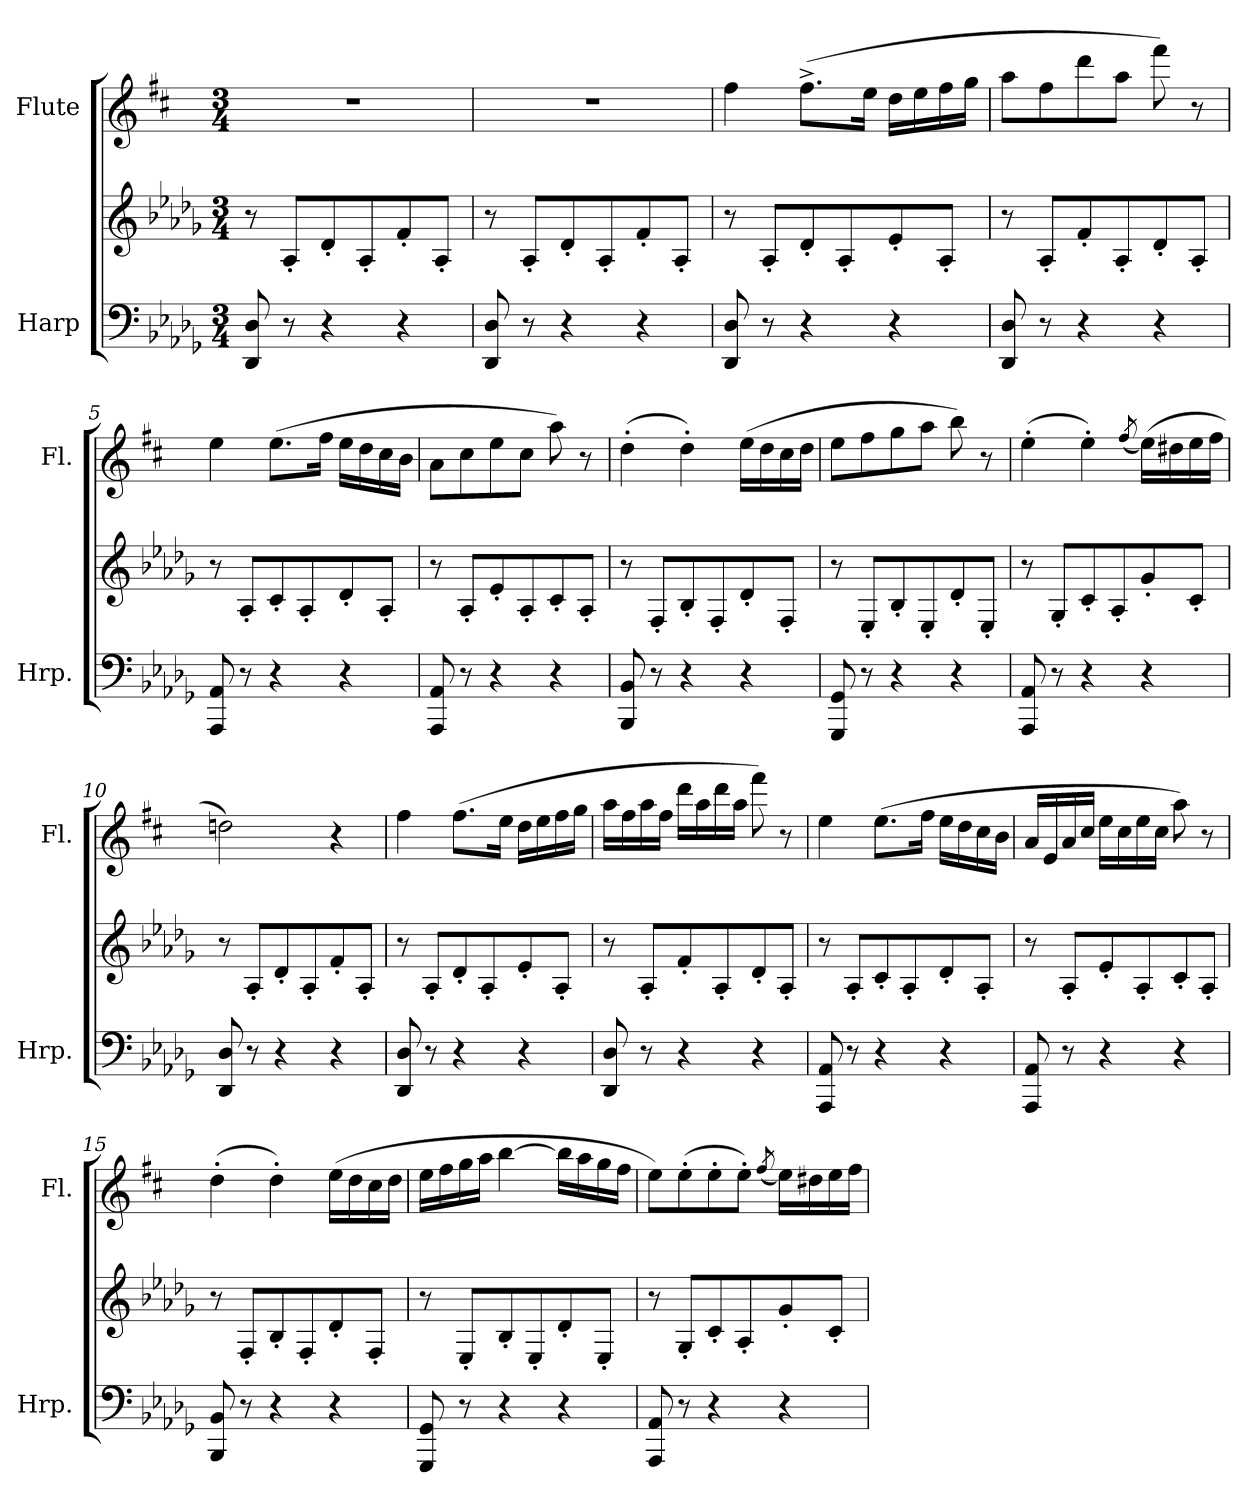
**kern	**kern	**kern
*part2	*part2	*part1
*staff3	*staff2	*staff1
*I"Harp	*	*I"Flute
*I'Hrp.	*	*I'Fl.
*clefF4	*clefG2	*clefG2
*	*	*ITrd0c1
*k[b-e-a-d-g-]	*k[b-e-a-d-g-]	*k[b-e-a-d-g-]
*M3/4	*M3/4	*M3/4
*MM70	*MM70	*MM70
=1	=1	=1
8DD-/ 8D-/	8r	2.r
8r	8A-'/L	.
4r	8d-'/	.
.	8A-'/	.
4r	8f'/	.
.	8A-'/J	.
=2	=2	=2
8DD-/ 8D-/	8r	2.r
8r	8A-'/L	.
4r	8d-'/	.
.	8A-'/	.
4r	8f'/	.
.	8A-'/J	.
=3	=3	=3
8DD-/ 8D-/	8r	4ff\
8r	8A-'/L	.
4r	8d-'/	(8.ff^\L
.	8A-'/	.
.	.	16ee-\Jk
4r	8e-'/	16dd-\LL
.	.	16ee-\
.	8A-'/J	16ff\
.	.	16gg-\JJ
=4	=4	=4
8DD-/ 8D-/	8r	8aa-\L
8r	8A-'/L	8ff\
4r	8f'/	8ddd-\
.	8A-'/	8aa-\J
4r	8d-'/	8fff\)
.	8A-'/J	8r
=5	=5	=5
8AAA-/ 8AA-/	8r	4ee-\
8r	8A-'/L	.
4r	8c'/	(8.ee-\L
.	8A-'/	.
.	.	16ff\Jk
4r	8d-'/	16ee-\LL
.	.	16dd-\
.	8A-'/J	16cc\
.	.	16b-\JJ
!!LO:LB:g=z
=6	=6	=6
8AAA-/ 8AA-/	8r	8a-\L
8r	8A-'/L	8cc\
4r	8e-'/	8ee-\
.	8A-'/	8cc\J
4r	8c'/	8aa-\)
.	8A-'/J	8r
=7	=7	=7
8BBB-/ 8BB-/	8r	(4dd-'\
8r	8F'/L	.
4r	8B-'/	4dd-'\)
.	8F'/	.
4r	8d-'/	(16ee-\LL
.	.	16dd-\
.	8F'/J	16cc\
.	.	16dd-\JJ
=8	=8	=8
8GGG-/ 8GG-/	8r	8ee-\L
8r	8E-'/L	8ff\
4r	8B-'/	8gg-\
.	8E-'/	8aa-\J
4r	8d-'/	8bb-\)
.	8E-'/J	8r
=9	=9	=9
8AAA-/ 8AA-/	8r	(4ee-'\
8r	8G-'/L	.
4r	8c'/	4ee-'\)
.	8A-'/	.
.	.	(8qff/
4r	8g-'/	(16ee-\LL)
.	.	16ddn\
.	8c'/J	16ee-\
.	.	16ff\JJ
=10	=10	=10
8DD-/ 8D-/	8r	2dd-X\)
8r	8A-'/L	.
4r	8d-'/	.
.	8A-'/	.
4r	8f'/	4r
.	8A-'/J	.
!!LO:LB:g=z
=11	=11	=11
8DD-/ 8D-/	8r	4ff\
8r	8A-'/L	.
4r	8d-'/	(8.ff\L
.	8A-'/	.
.	.	16ee-\Jk
4r	8e-'/	16dd-\LL
.	.	16ee-\
.	8A-'/J	16ff\
.	.	16gg-\JJ
=12	=12	=12
8DD-/ 8D-/	8r	16aa-\LL
.	.	16ff\
8r	8A-'/L	16aa-\
.	.	16ff\JJ
4r	8f'/	16ddd-\LL
.	.	16aa-\
.	8A-'/	16ddd-\
.	.	16aa-\JJ
4r	8d-'/	8fff\)
.	8A-'/J	8r
=13	=13	=13
8AAA-/ 8AA-/	8r	4ee-\
8r	8A-'/L	.
4r	8c'/	(8.ee-\L
.	8A-'/	.
.	.	16ff\Jk
4r	8d-'/	16ee-\LL
.	.	16dd-\
.	8A-'/J	16cc\
.	.	16b-\JJ
=14	=14	=14
8AAA-/ 8AA-/	8r	16a-/LL
.	.	16e-/
8r	8A-'/L	16a-/
.	.	16cc/JJ
4r	8e-'/	16ee-\LL
.	.	16cc\
.	8A-'/	16ee-\
.	.	16cc\JJ
4r	8c'/	8aa-\)
.	8A-'/J	8r
!!LO:LB:g=z
=15	=15	=15
8BBB-/ 8BB-/	8r	(4dd-'\
8r	8F'/L	.
4r	8B-'/	4dd-'\)
.	8F'/	.
4r	8d-'/	(16ee-\LL
.	.	16dd-\
.	8F'/J	16cc\
.	.	16dd-\JJ
=16	=16	=16
8GGG-/ 8GG-/	8r	16ee-\LL
.	.	16ff\
8r	8E-'/L	16gg-\
.	.	16aa-\JJ
4r	8B-'/	[4bb-\
.	8E-'/	.
4r	8d-'/	16bb-\LL]
.	.	16aa-\
.	8E-'/J	16gg-\
.	.	16ff\JJ
=17	=17	=17
8AAA-/ 8AA-/	8r	8ee-\L)
8r	8G-'/L	(8ee-'\
4r	8c'/	8ee-'\
.	8A-'/	8ee-'\J)
.	.	(8qff/
4r	8g-'/	16ee-\LL)
.	.	16ddn\
.	8c'/J	16ee-\
.	.	16ff\JJ
=	=	=
*-	*-	*-
